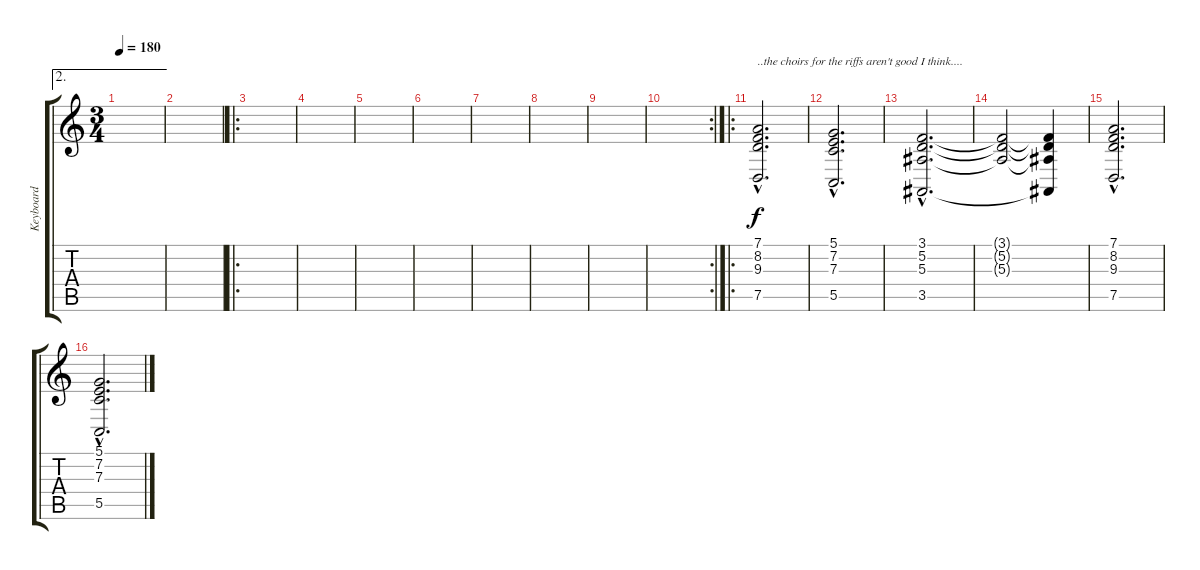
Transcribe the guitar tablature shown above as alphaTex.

\track ("Keyboard" "Keyboard") {instrument choiraahs}
\staff {score tabs}
\tuning (D4 A3 F3 C3 G2 D2) {hide}
\ae 2
\ts (3 4)
\tempo 180
\clef g2
\ks c
|
|
\ro
|
|
|
|
|
|
|
\rc 2
|
\ro
(7.1{hac} 8.2{hac} 9.3{hac} 7.5{hac}).2{d txt "..the choirs for the riffs aren't good I think...." instrument choiraahs} |
(5.1{hac} 7.2{hac} 7.3{hac} 5.5{hac}).2{d} |
(3.1{hac} 5.2{hac} 5.3{hac} 3.5{hac}).2{d} |
(3.1{t} 5.2{t} 5.3{t}).2 (3.1{t} 5.2{t} 5.3{t} 3.5{t}).4 |
(7.1{hac} 8.2{hac} 9.3{hac} 7.5{hac}).2{d} |
(5.1{hac} 7.2{hac} 7.3{hac} 5.5{hac}).2{d}
